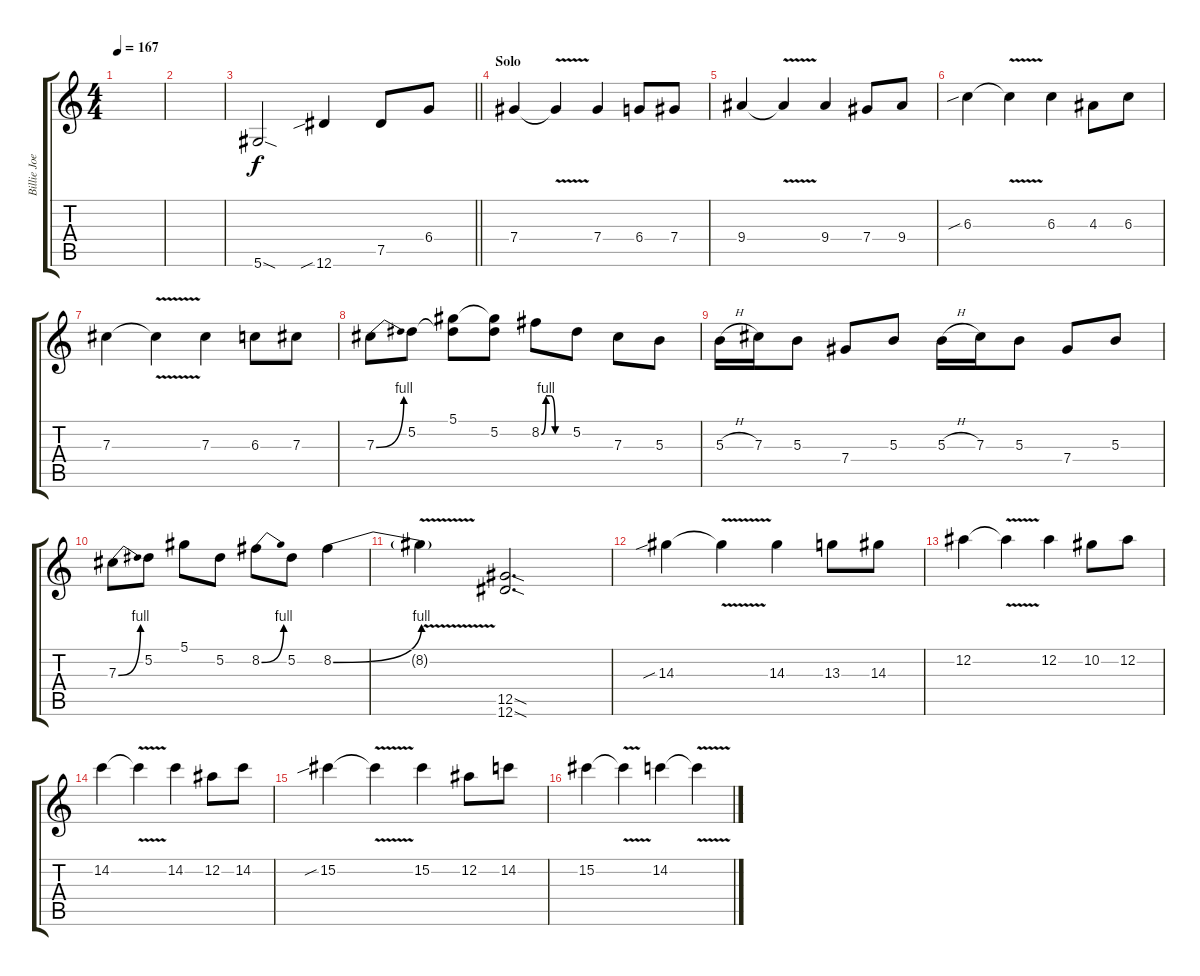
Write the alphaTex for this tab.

\track ("Billie Joe Armstrong - Guitar" "Billie Joe") {instrument distortionguitar}
\staff {score tabs}
\tuning (Eb4 Bb3 Gb3 Db3 Ab2 Eb2) {hide}
\ts (4 4)
\tempo 167
\clef g2
\ks c
|
|
\barLineRight lightlight
5.6{sod}.2 12.6{sib}.4 7.5.8 6.4.8 |
\section ("" "Solo")
7.4.4 7.4{v t}.4 7.4.4 6.4.8 7.4.8 |
9.4.4 9.4{v t}.4 9.4.4 7.4.8 9.4.8 |
6.3{sib}.4 6.3{v t}.4 6.3.4 4.3.8 6.3.8 |
7.3.4 7.3{v t}.4 7.3.4 6.3.8 7.3.8 |
7.3{be (bend 0 0 60 4)}.8 5.2.8 (5.1 5.2{t}).8 (5.1{t} 5.2).8 8.2{be (custom 0 0 10 4 20 4 30 0 60 0)}.8 5.2.8 7.3.8 5.3.8 |
5.3{h}.16 7.3.16 5.3.8 7.4.8 5.3.8 5.3{h}.16 7.3.16 5.3.8 7.4.8 5.3.8 |
7.3{be (bend 0 0 60 4)}.8 5.2.8 5.1.8 5.2.8 8.2{be (bend 0 0 60 4)}.8 5.2.8 8.2{be (bend 0 0 60 4)}.4 |
8.2{v t}.4 (12.5{sod} 12.6{sod}).2{d} |
14.3{sib}.4 14.3{v t}.4 14.3.4 13.3.8 14.3.8 |
12.2.4 12.2{v t}.4 12.2.4 10.2.8 12.2.8 |
14.2.4 14.2{v t}.4 14.2.4 12.2.8 14.2.8 |
15.2{sib}.4 15.2{v t}.4 15.2.4 12.2.8 14.2.8 |
15.2.4 15.2{v t}.4 14.2.4 14.2{v t}.4
